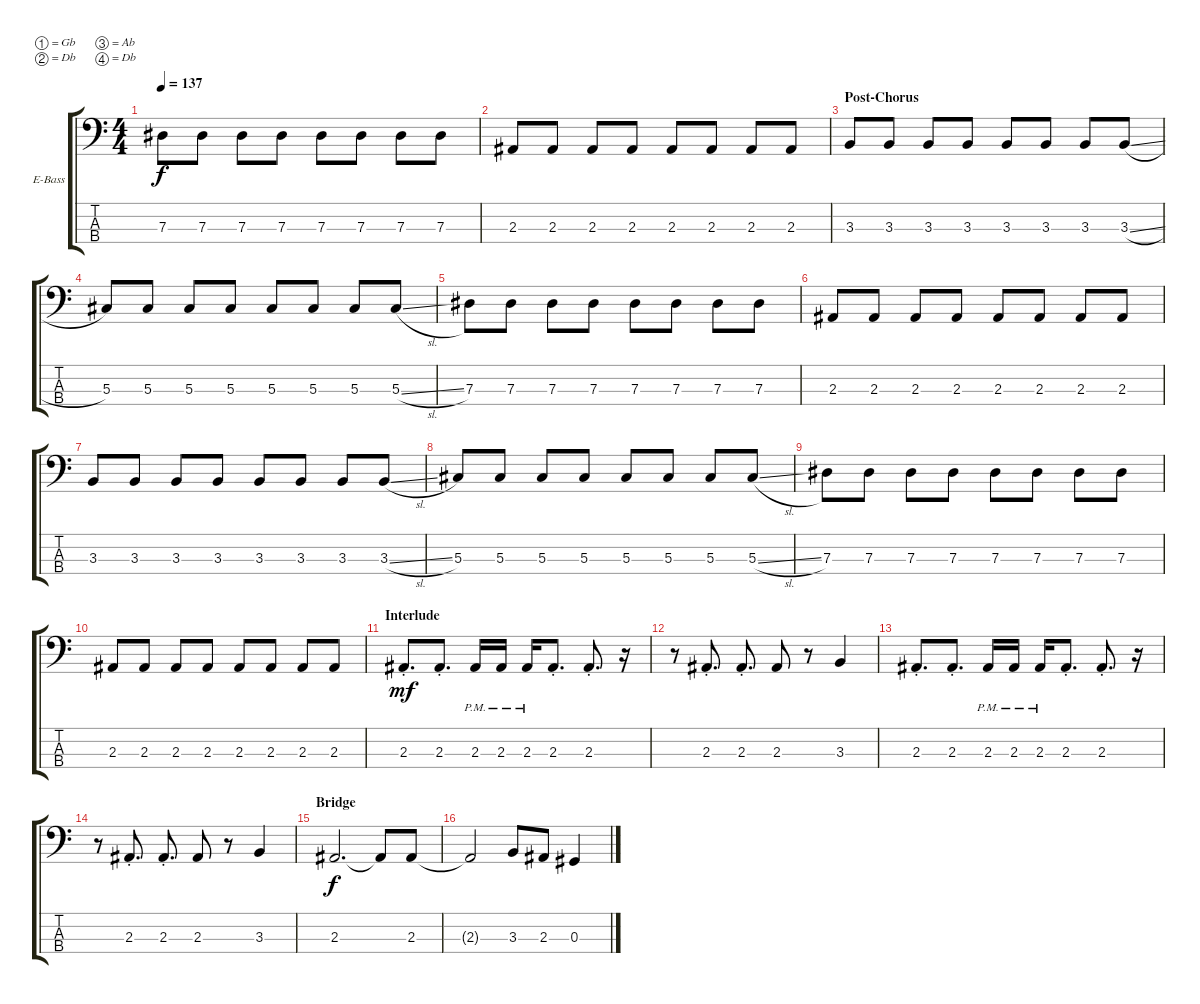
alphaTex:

\defaultSystemsLayout 4
\bracketExtendMode groupsimilarinstruments
\firstSystemTrackNameOrientation horizontal
\otherSystemsTrackNameOrientation horizontal
\track ("Bass - Billy" "E-Bass") {instrument electricbassfinger}
\staff {score tabs}
\tuning (Gb2 Db2 Ab1 Db1)
\ts (4 4)
\tempo 137
\clef f4
\ks c
7.3.8{dy f} 7.3.8 7.3.8 7.3.8 7.3.8 7.3.8 7.3.8 7.3.8 |
2.3.8 2.3.8 2.3.8 2.3.8 2.3.8 2.3.8 2.3.8 2.3.8 |
\section ("" "Post-Chorus")
3.3.8 3.3.8 3.3.8 3.3.8 3.3.8 3.3.8 3.3.8 3.3{sl}.8 |
5.3.8 5.3.8 5.3.8 5.3.8 5.3.8 5.3.8 5.3.8 5.3{sl}.8 |
7.3.8 7.3.8 7.3.8 7.3.8 7.3.8 7.3.8 7.3.8 7.3.8 |
2.3.8 2.3.8 2.3.8 2.3.8 2.3.8 2.3.8 2.3.8 2.3.8 |
3.3.8 3.3.8 3.3.8 3.3.8 3.3.8 3.3.8 3.3.8 3.3{sl}.8 |
5.3.8 5.3.8 5.3.8 5.3.8 5.3.8 5.3.8 5.3.8 5.3{sl}.8 |
7.3.8 7.3.8 7.3.8 7.3.8 7.3.8 7.3.8 7.3.8 7.3.8 |
2.3.8 2.3.8 2.3.8 2.3.8 2.3.8 2.3.8 2.3.8 2.3.8 |
\section ("" "Interlude")
2.3{st}.8{d dy mf} 2.3{st}.8{d} 2.3{pm}.16 2.3{pm}.16 2.3{pm}.16 2.3{st}.8{d} 2.3{st}.8{d} r.16 |
r.8 2.3{st}.8{d} 2.3{st}.8{d} 2.3.8 r.8 3.3.4 |
2.3{st}.8{d} 2.3{st}.8{d} 2.3{pm}.16 2.3{pm}.16 2.3{pm}.16 2.3{st}.8{d} 2.3{st}.8{d} r.16 |
r.8 2.3{st}.8{d} 2.3{st}.8{d} 2.3.8 r.8 3.3.4 |
\section ("" "Bridge")
2.3.2{d dy f} 2.3{t}.8 2.3.8 |
2.3{t}.2 3.3.8 2.3.8 0.3.4
